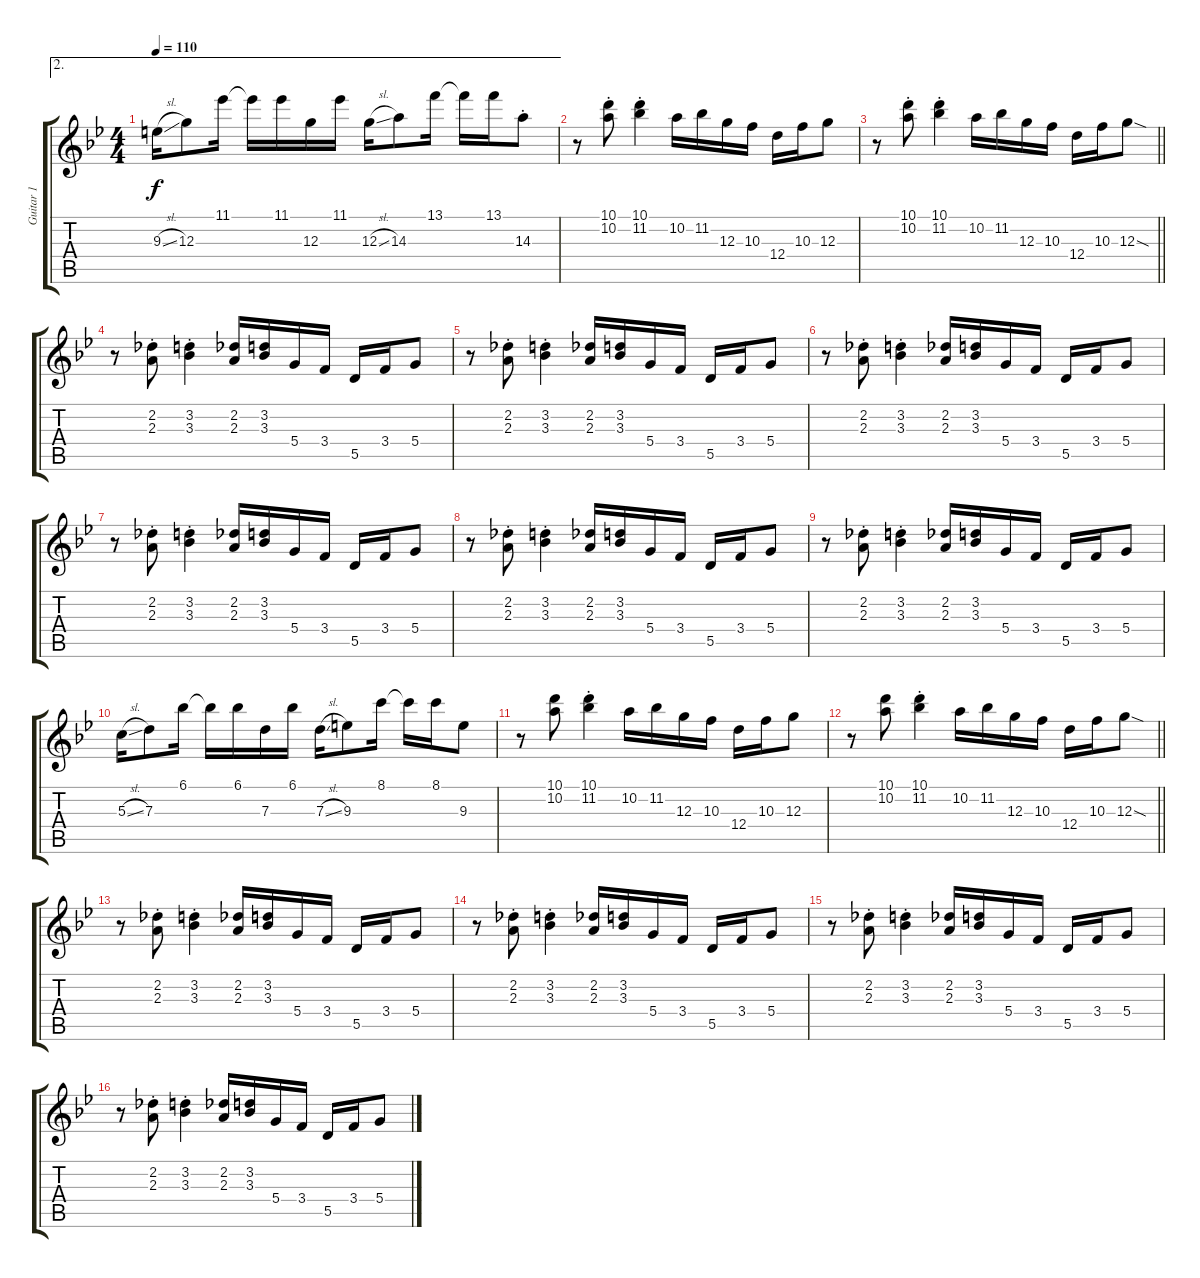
\track ("Guitar 1" "Guitar 1") {instrument overdrivenguitar}
\staff {score tabs}
\tuning (E4 B3 G3 D3 A2 E2) {hide}
\ae 2
\ts (4 4)
\tempo 110
\clef g2
\ks bb
9.3{sl}.16{dy f} 12.3.8 11.1.16 11.1{t}.16 11.1.16 12.3.16 11.1.16 12.3{sl}.16 14.3.8 13.1.16 13.1{t}.16 13.1.16 14.3{st}.8 |
r.8 (10.1{st} 10.2{st}).8 (10.1{st} 11.2{st}).4 10.2.16 11.2.16 12.3.16 10.3.16 12.4.16 10.3.16 12.3.8 |
\barLineRight lightlight
r.8 (10.1{st} 10.2{st}).8 (10.1{st} 11.2{st}).4 10.2.16 11.2.16 12.3.16 10.3.16 12.4.16 10.3.16 12.3{sod}.8 |
r.8 (2.2{st} 2.3{st}).8 (3.2{st} 3.3{st}).4 (2.2 2.3).16 (3.2 3.3).16 5.4.16 3.4.16 5.5.16 3.4.16 5.4.8 |
r.8 (2.2{st} 2.3{st}).8 (3.2{st} 3.3{st}).4 (2.2 2.3).16 (3.2 3.3).16 5.4.16 3.4.16 5.5.16 3.4.16 5.4.8 |
r.8 (2.2{st} 2.3{st}).8 (3.2{st} 3.3{st}).4 (2.2 2.3).16 (3.2 3.3).16 5.4.16 3.4.16 5.5.16 3.4.16 5.4.8 |
r.8 (2.2{st} 2.3{st}).8 (3.2{st} 3.3{st}).4 (2.2 2.3).16 (3.2 3.3).16 5.4.16 3.4.16 5.5.16 3.4.16 5.4.8 |
r.8 (2.2{st} 2.3{st}).8 (3.2{st} 3.3{st}).4 (2.2 2.3).16 (3.2 3.3).16 5.4.16 3.4.16 5.5.16 3.4.16 5.4.8 |
r.8 (2.2{st} 2.3{st}).8 (3.2{st} 3.3{st}).4 (2.2 2.3).16 (3.2 3.3).16 5.4.16 3.4.16 5.5.16 3.4.16 5.4.8 |
5.3{sl}.16 7.3.8 6.1.16 6.1{t}.16 6.1.16 7.3.16 6.1.16 7.3{sl}.16 9.3.8 8.1.16 8.1{t}.16 8.1.16 9.3.8 |
r.8 (10.1 10.2).8 (10.1{st} 11.2{st}).4 10.2.16 11.2.16 12.3.16 10.3.16 12.4.16 10.3.16 12.3.8 |
\barLineRight lightlight
r.8 (10.1 10.2).8 (10.1{st} 11.2{st}).4 10.2.16 11.2.16 12.3.16 10.3.16 12.4.16 10.3.16 12.3{sod}.8 |
r.8 (2.2{st} 2.3{st}).8 (3.2{st} 3.3{st}).4 (2.2 2.3).16 (3.2 3.3).16 5.4.16 3.4.16 5.5.16 3.4.16 5.4.8 |
r.8 (2.2{st} 2.3{st}).8 (3.2{st} 3.3{st}).4 (2.2 2.3).16 (3.2 3.3).16 5.4.16 3.4.16 5.5.16 3.4.16 5.4.8 |
r.8 (2.2{st} 2.3{st}).8 (3.2{st} 3.3{st}).4 (2.2 2.3).16 (3.2 3.3).16 5.4.16 3.4.16 5.5.16 3.4.16 5.4.8 |
r.8 (2.2{st} 2.3{st}).8 (3.2{st} 3.3{st}).4 (2.2 2.3).16 (3.2 3.3).16 5.4.16 3.4.16 5.5.16 3.4.16 5.4.8
